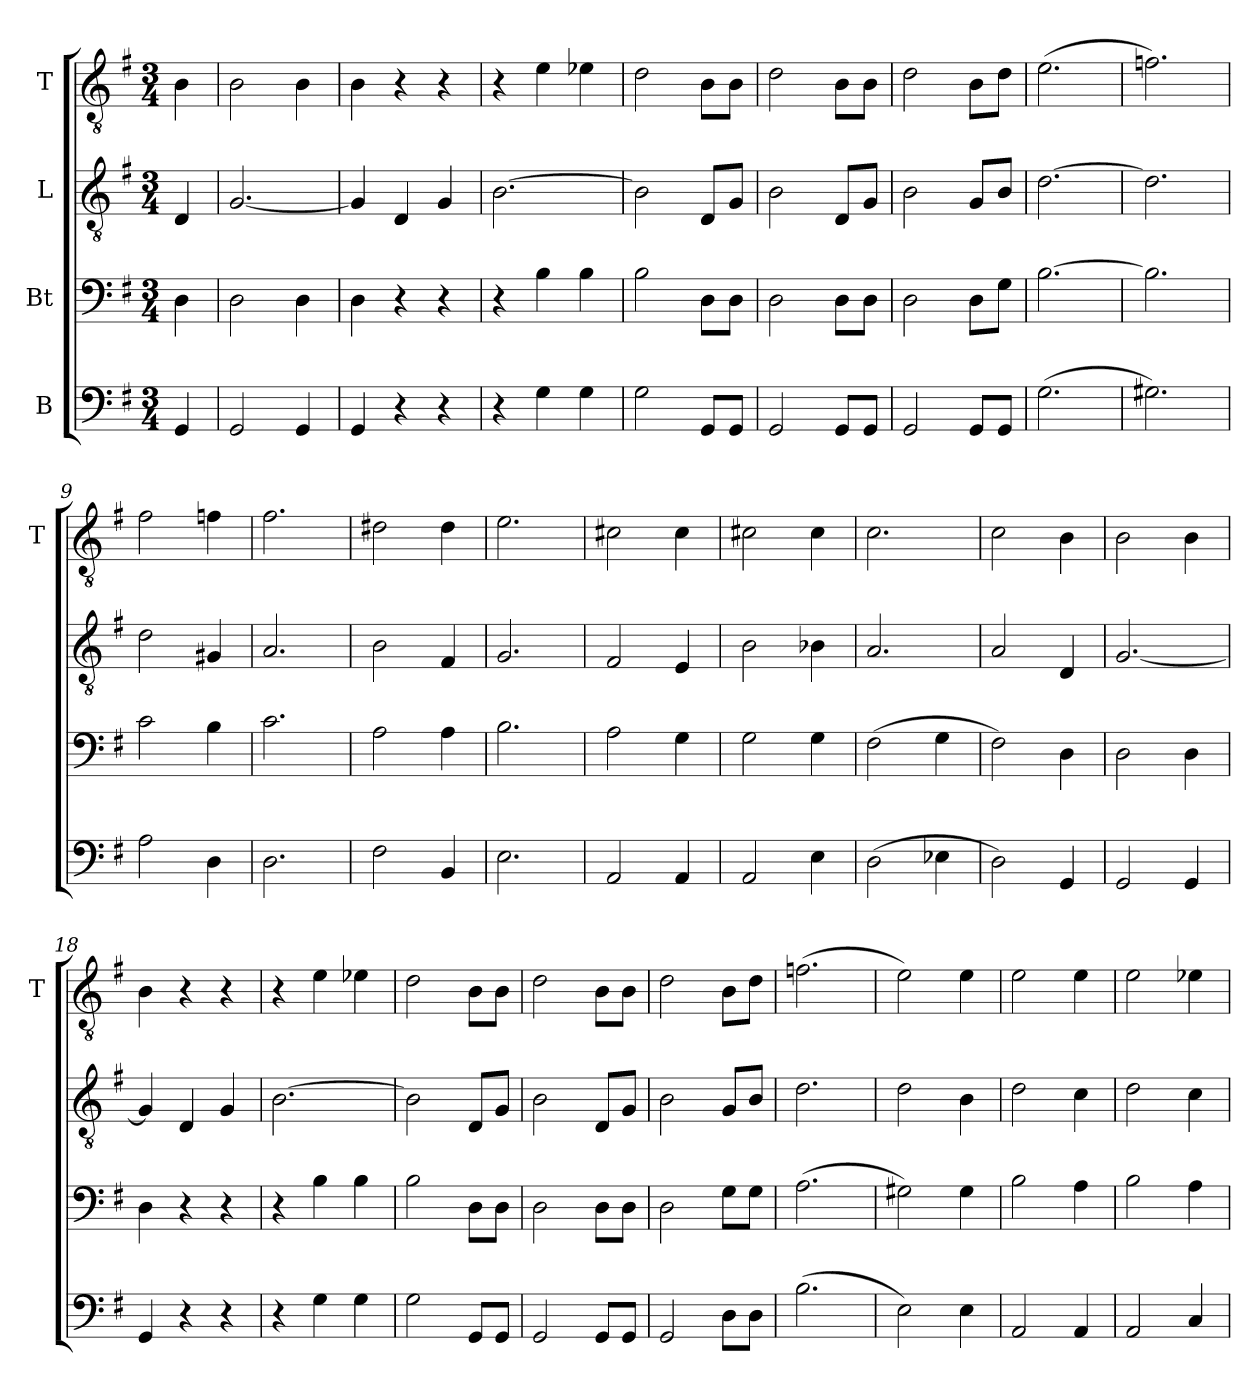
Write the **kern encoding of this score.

**kern	**kern	**kern	**kern
*part4	*part3	*part2	*part1
*staff4	*staff3	*staff2	*staff1
*I"B	*I"Bt	*I"L	*I"T
*	*	*	*I'T
*clefF4	*clefF4	*clefGv2	*clefGv2
*k[f#]	*k[f#]	*k[f#]	*k[f#]
*G:	*G:	*G:	*G:
*M3/4	*M3/4	*M3/4	*M3/4
=	=	=	=
4GG	4D	4D	4B
=1	=1	=1	=1
2GG	2D	[2.G	2B
4GG	4D	.	4B
=2	=2	=2	=2
4GG	4D	4G]	4B
4r	4r	4D	4r
4r	4r	4G	4r
=3	=3	=3	=3
4r	4r	[2.B	4r
4G	4B	.	4e
4G	4B	.	4e-X
=4	=4	=4	=4
2G	2B	2B]	2d
8GGL	8DL	8DL	8BL
8GGJ	8DJ	8GJ	8BJ
=5	=5	=5	=5
2GG	2D	2B	2d
8GGL	8DL	8DL	8BL
8GGJ	8DJ	8GJ	8BJ
=6	=6	=6	=6
2GG	2D	2B	2d
8GGL	8DL	8GL	8BL
8GGJ	8GJ	8BJ	8dJ
=7	=7	=7	=7
(2.G	[2.B	[2.d	(2.e
=8	=8	=8	=8
2.G#X)	2.B]	2.d]	2.fn)
=9	=9	=9	=9
2A	2c	2d	2f#
4D	4B	4G#X	4fn
=10	=10	=10	=10
2.D	2.c	2.A	2.f#
=11	=11	=11	=11
2F#	2A	2B	2d#X
4BB	4A	4F#	4d#
=12	=12	=12	=12
2.E	2.B	2.G	2.e
=13	=13	=13	=13
2AA	2A	2F#	2c#X
4AA	4G	4E	4c#
=14	=14	=14	=14
2AA	2G	2B	2c#X
4E	4G	4B-X	4c#
=15	=15	=15	=15
(2D	(2F#	2.A	2.c
4E-X	4G	.	.
=16	=16	=16	=16
2D)	2F#)	2A	2c
4GG	4D	4D	4B
=17	=17	=17	=17
2GG	2D	[2.G	2B
4GG	4D	.	4B
=18	=18	=18	=18
4GG	4D	4G]	4B
4r	4r	4D	4r
4r	4r	4G	4r
=19	=19	=19	=19
4r	4r	[2.B	4r
4G	4B	.	4e
4G	4B	.	4e-X
=20	=20	=20	=20
2G	2B	2B]	2d
8GGL	8DL	8DL	8BL
8GGJ	8DJ	8GJ	8BJ
=21	=21	=21	=21
2GG	2D	2B	2d
8GGL	8DL	8DL	8BL
8GGJ	8DJ	8GJ	8BJ
=22	=22	=22	=22
2GG	2D	2B	2d
8DL	8GL	8GL	8BL
8DJ	8GJ	8BJ	8dJ
=23	=23	=23	=23
(2.B	(2.A	2.d	(2.fn
=24	=24	=24	=24
2E)	2G#X)	2d	2e)
4E	4G#	4B	4e
=25	=25	=25	=25
2AA	2B	2d	2e
4AA	4A	4c	4e
=26	=26	=26	=26
2AA	2B	2d	2e
4C	4A	4c	4e-X
=	=	=	=
*-	*-	*-	*-
